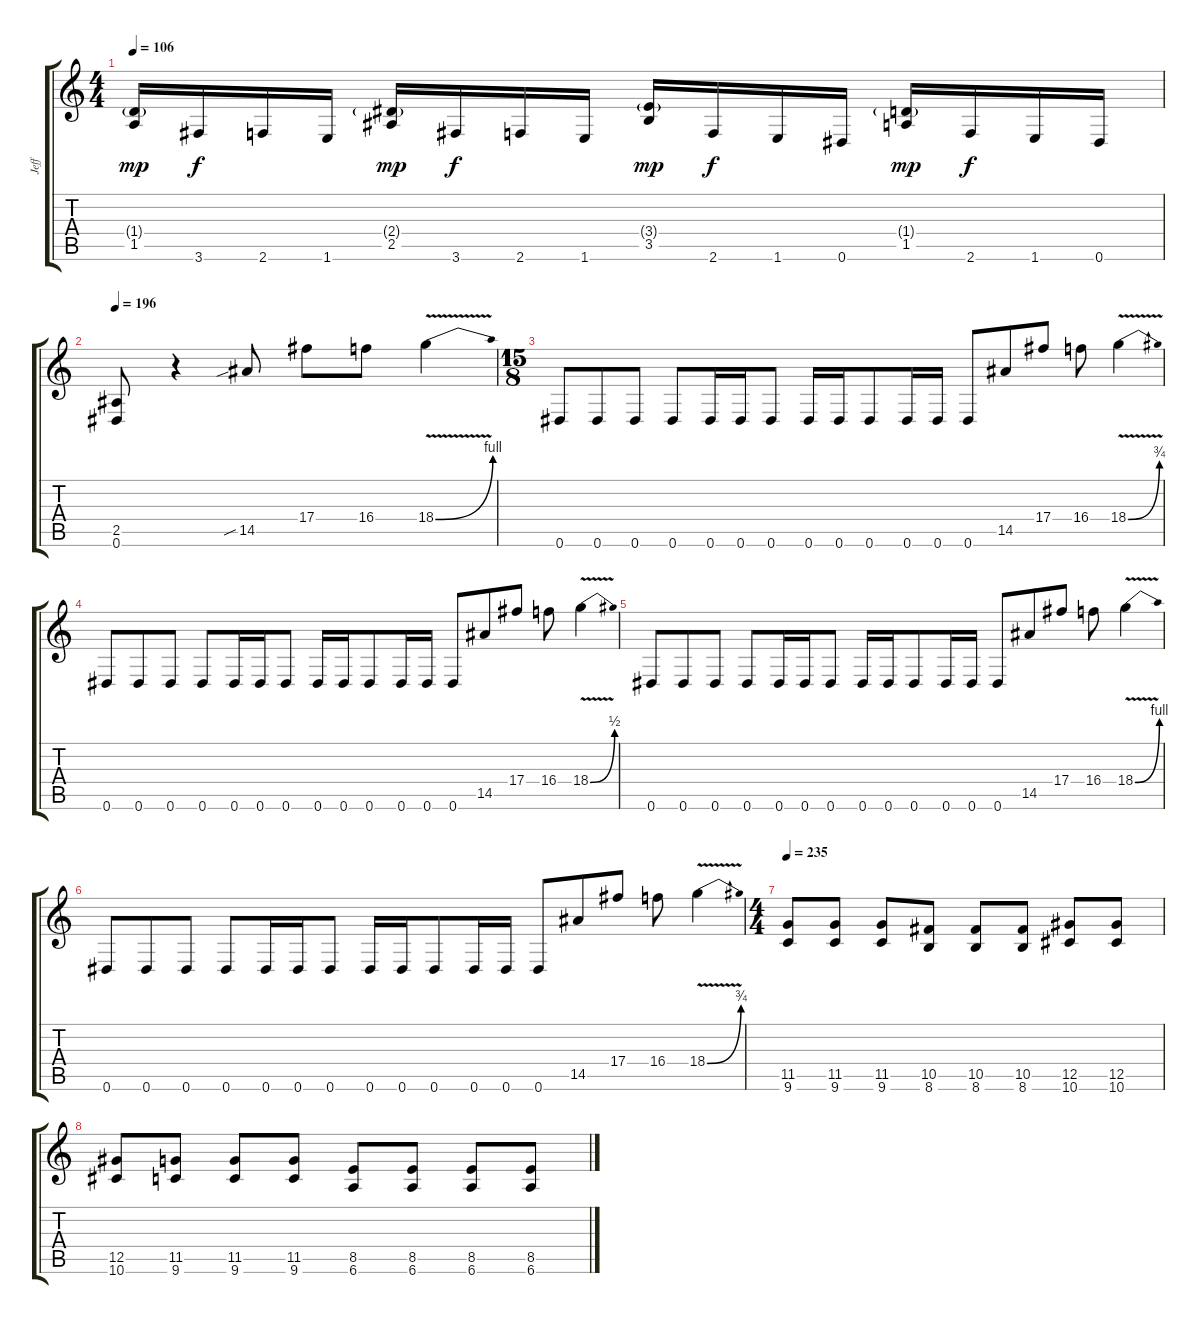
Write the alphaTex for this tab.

\track ("Jeff" "Jeff") {instrument overdrivenguitar}
\staff {score tabs}
\tuning (Eb4 Bb3 Gb3 Db3 Ab2 Eb2) {hide}
\ts (4 4)
\tempo 106
\clef g2
\ks c
(1.4{g} 1.5).16{dy mp} 3.6.16{dy f} 2.6.16 1.6.16 (2.4{g} 2.5).16{dy mp} 3.6.16{dy f} 2.6.16 1.6.16 (3.4{g} 3.5).16{dy mp} 2.6.16{dy f} 1.6.16 0.6.16 (1.4{g} 1.5).16{dy mp} 2.6.16{dy f} 1.6.16 0.6.16 |
\tempo 196
(2.5 0.6).8 r.4 14.5{sib}.8 17.4.8 16.4.8 18.4{be (bend 0 0 60 4) v}.4 |
\ts (15 8)
0.6.8 0.6.8 0.6.8 0.6.8 0.6.16 0.6.16 0.6.8 0.6.16 0.6.16 0.6.8 0.6.16 0.6.16 0.6.8 14.5.8 17.4.8 16.4.8 18.4{be (bend 0 0 60 3) v}.4 |
0.6.8 0.6.8 0.6.8 0.6.8 0.6.16 0.6.16 0.6.8 0.6.16 0.6.16 0.6.8 0.6.16 0.6.16 0.6.8 14.5.8 17.4.8 16.4.8 18.4{be (bend 0 0 60 2) v}.4 |
0.6.8 0.6.8 0.6.8 0.6.8 0.6.16 0.6.16 0.6.8 0.6.16 0.6.16 0.6.8 0.6.16 0.6.16 0.6.8 14.5.8 17.4.8 16.4.8 18.4{be (bend 0 0 60 4) v}.4 |
0.6.8 0.6.8 0.6.8 0.6.8 0.6.16 0.6.16 0.6.8 0.6.16 0.6.16 0.6.8 0.6.16 0.6.16 0.6.8 14.5.8 17.4.8 16.4.8 18.4{be (bend 0 0 60 3) v}.4 |
\ts (4 4)
\tempo 235
(11.5 9.6).8 (11.5 9.6).8 (11.5 9.6).8 (10.5 8.6).8 (10.5 8.6).8 (10.5 8.6).8 (12.5 10.6).8 (12.5 10.6).8 |
(12.5 10.6).8 (11.5 9.6).8 (11.5 9.6).8 (11.5 9.6).8 (8.5 6.6).8 (8.5 6.6).8 (8.5 6.6).8 (8.5 6.6).8
